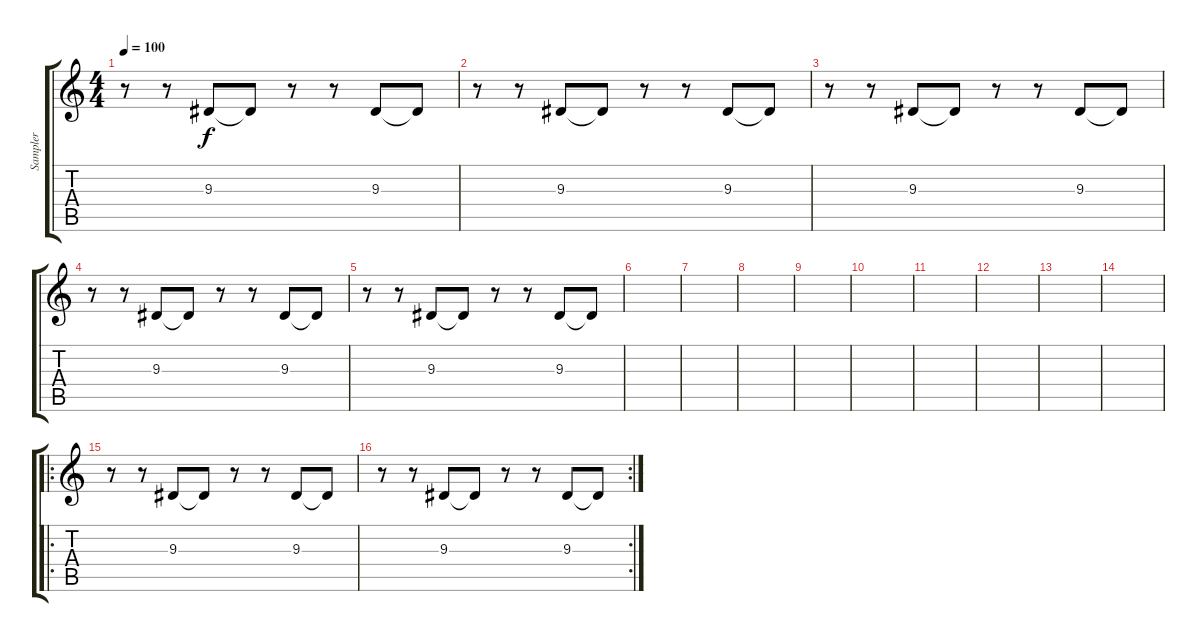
\track ("Sampler" "Sampler") {instrument breathnoise}
\staff {score tabs}
\tuning (Eb4 Bb3 Gb3 Db3 Ab2 Db2) {hide}
\ts (4 4)
\tempo 100
\clef g2
\ks c
r.8{dy f volume 8 instrument tinklebell} r.8 9.3.8 9.3{t}.8 r.8 r.8 9.3.8 9.3{t}.8 |
r.8{volume 8 instrument tinklebell} r.8 9.3.8 9.3{t}.8 r.8 r.8 9.3.8 9.3{t}.8 |
r.8{volume 8 instrument tinklebell} r.8 9.3.8 9.3{t}.8 r.8 r.8 9.3.8 9.3{t}.8 |
r.8{volume 8 instrument tinklebell} r.8 9.3.8 9.3{t}.8 r.8 r.8 9.3.8 9.3{t}.8 |
r.8{volume 8 instrument tinklebell} r.8 9.3.8 9.3{t}.8 r.8 r.8 9.3.8 9.3{t}.8 |
|
|
|
|
|
|
|
|
|
\ro
r.8{volume 8 instrument tinklebell} r.8 9.3.8 9.3{t}.8 r.8 r.8 9.3.8 9.3{t}.8 |
\rc 2
r.8{volume 8 instrument tinklebell} r.8 9.3.8 9.3{t}.8 r.8 r.8 9.3.8 9.3{t}.8
